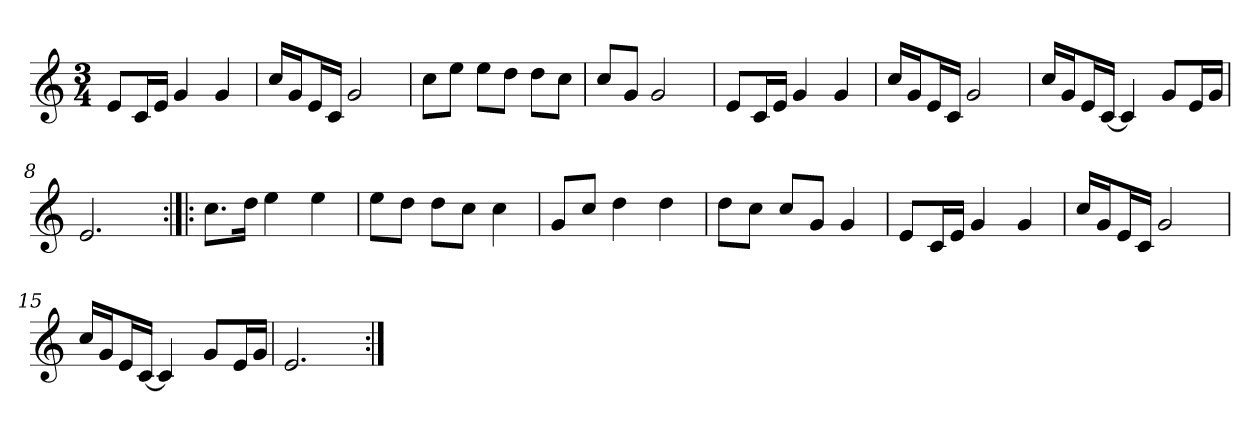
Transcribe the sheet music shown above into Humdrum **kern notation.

**kern
*part1
*staff1
*clefG2
*k[]
*C:
*M3/4
*MM120
=1
8e/L
16c/L
16e/JJ
4g
4g
=2
16cc/LL
16g/J
16e/L
16c/JJ
2g
=3
8cc\L
8ee\J
8ee\L
8dd\J
8dd\L
8cc\J
=4
8cc/L
8g/J
2g
=5
8e/L
16c/L
16e/JJ
4g
4g
=6
16cc/LL
16g/J
16e/L
16c/JJ
2g
=7
16cc/LL
16g/J
16e/L
[16c/JJ
4c]
8g/L
16e/L
16g/JJ
=8
2.e
=9:|!|:
8.cc\L
16dd\Jk
4ee
4ee
=10
8ee\L
8dd\J
8dd\L
8cc\J
4cc
=11
8g/L
8cc/J
4dd
4dd
=12
8dd\L
8cc\J
8cc/L
8g/J
4g
=13
8e/L
16c/L
16e/JJ
4g
4g
=14
16cc/LL
16g/J
16e/L
16c/JJ
2g
=15
16cc/LL
16g/J
16e/L
[16c/JJ
4c]
8g/L
16e/L
16g/JJ
=16
2.e
=:|!
*-
